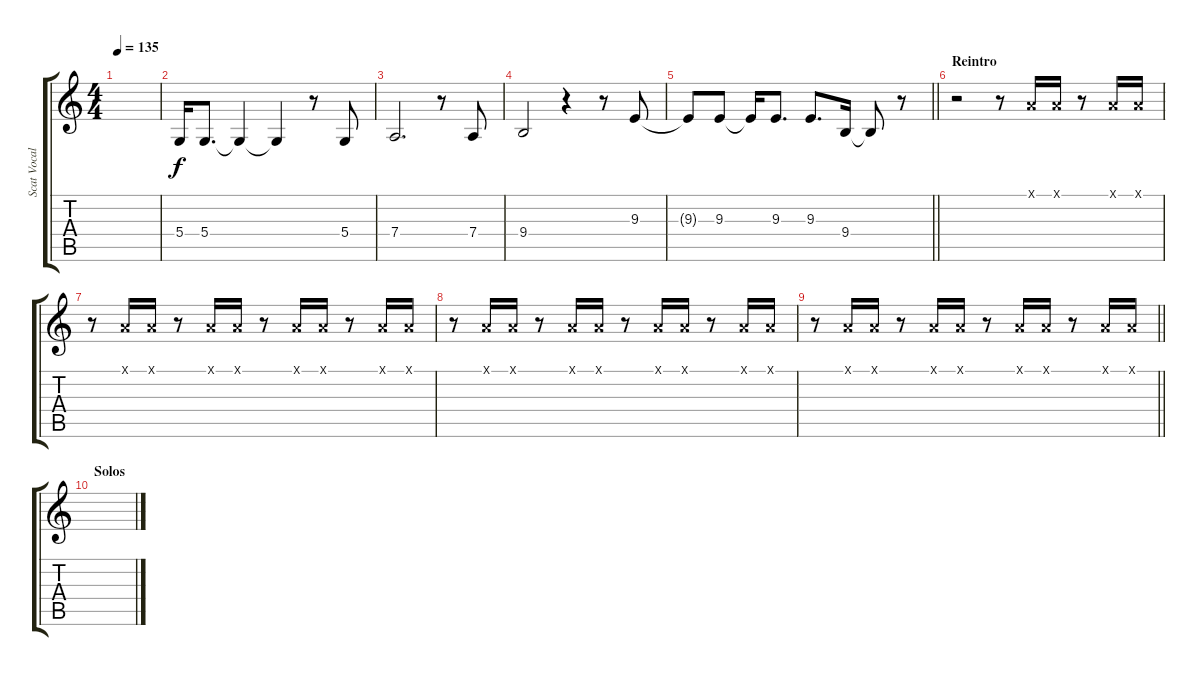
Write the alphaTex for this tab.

\track ("Scat Vocals" "Scat Vocal") {instrument flute}
\staff {score tabs}
\tuning (E4 B3 G3 D3 A2 E2) {hide}
\ts (4 4)
\tempo 135
\clef g2
\ks c
|
5.4.16 5.4.8{d} 5.4{t}.4 5.4{t}.4 r.8 5.4.8 |
7.4.2{d} r.8 7.4.8 |
9.4.2 r.4 r.8 9.3.8 |
\barLineRight lightlight
9.3{t}.8 9.3.8 9.3{t}.16 9.3.8{d} 9.3.8{d} 9.4.16 9.4{t}.8 r.8 |
\section ("" "Reintro")
r.2 r.8 5.1{x}.16 5.1{x}.16 r.8 5.1{x}.16 5.1{x}.16 |
r.8 5.1{x}.16 5.1{x}.16 r.8 5.1{x}.16 5.1{x}.16 r.8 5.1{x}.16 5.1{x}.16 r.8 5.1{x}.16 5.1{x}.16 |
r.8 5.1{x}.16 5.1{x}.16 r.8 5.1{x}.16 5.1{x}.16 r.8 5.1{x}.16 5.1{x}.16 r.8 5.1{x}.16 5.1{x}.16 |
\barLineRight lightlight
r.8 5.1{x}.16 5.1{x}.16 r.8 5.1{x}.16 5.1{x}.16 r.8 5.1{x}.16 5.1{x}.16 r.8 5.1{x}.16 5.1{x}.16 |
\section ("" "Solos")
